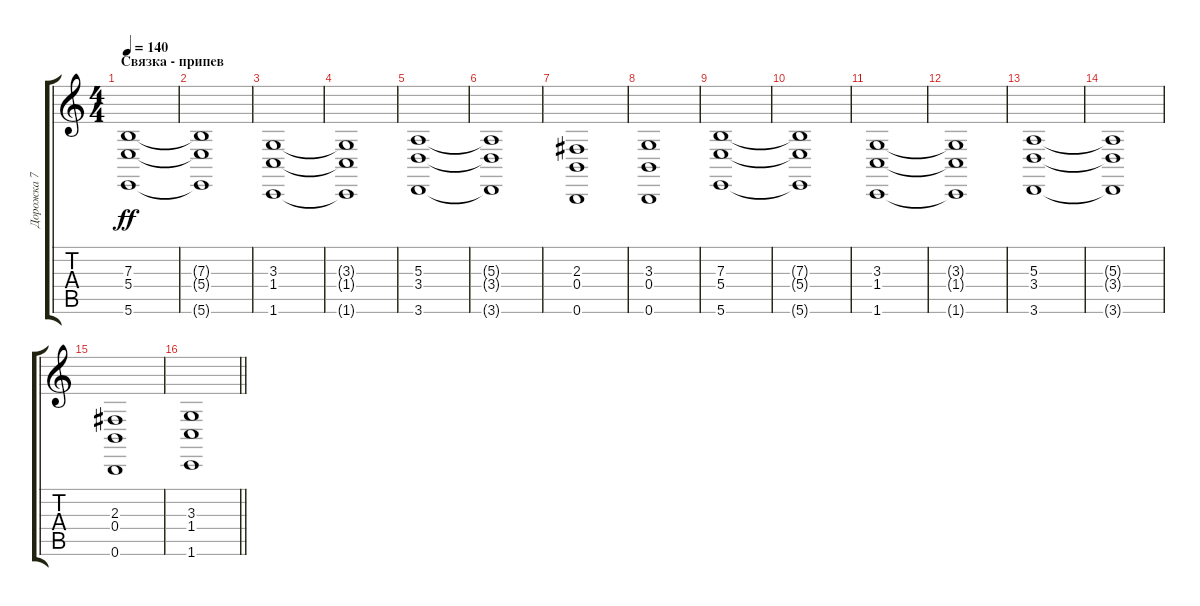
\track ("Дорожка 7" "Дорожка 7") {instrument stringensemble1}
\staff {score tabs}
\tuning (Db4 Ab3 E3 B2 Gb2 B1) {hide}
\ts (4 4)
\section ("" "Связка - припев")
\tempo 140
\clef g2
\ks c
(7.3 5.4 5.6).1{dy ff} |
(7.3{t} 5.4{t} 5.6{t}).1 |
(3.3 1.4 1.6).1 |
(3.3{t} 1.4{t} 1.6{t}).1 |
(5.3 3.4 3.6).1 |
(5.3{t} 3.4{t} 3.6{t}).1 |
(2.3 0.4 0.6).1 |
(3.3 0.4 0.6).1 |
(7.3 5.4 5.6).1 |
(7.3{t} 5.4{t} 5.6{t}).1 |
(3.3 1.4 1.6).1 |
(3.3{t} 1.4{t} 1.6{t}).1 |
(5.3 3.4 3.6).1 |
(5.3{t} 3.4{t} 3.6{t}).1 |
(2.3 0.4 0.6).1 |
\barLineRight lightlight
(3.3 1.4 1.6).1
